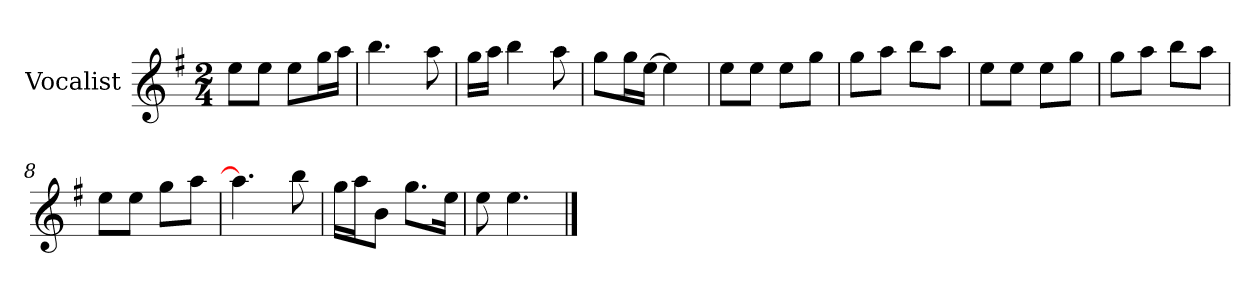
**kern
*part1
*staff1
*I"Vocalist
*k[f#]
*G:
*M2/4
=
8eeL
8eeJ
8eeL
16ggL
16aaJJ
=1
4.bb
8aa
=2
16ggLL
16aaJJ
4bb
8aa
=3
8ggL
16ggL
[16eeJJ
4ee]
=4
8eeL
8eeJ
8eeL
8ggJ
=5
8ggL
8aaJ
8bbL
8aaJ
=6
8eeL
8eeJ
8eeL
8ggJ
=7
8ggL
8aaJ
8bbL
8aaJ
=8
8eeL
8eeJ
8ggL
8aaJ
=9
4.aa]
8bb
=10
16ggLL
16aaJ
8bJ
8.ggL
16eeJk
=11
8ee
4.ee
==
*-
